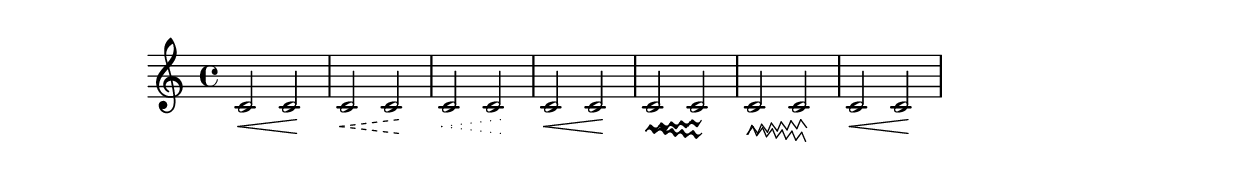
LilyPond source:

%% DO NOT EDIT this file manually; it is automatically
%% generated from LSR http://lsr.dsi.unimi.it
%% Make any changes in LSR itself, or in Documentation/snippets/new/ ,
%% and then run scripts/auxiliar/makelsr.py
%%
%% This file is in the public domain.
\version "2.14.0"

\header {
  lsrtags = "expressive-marks, tweaks-and-overrides"

%% Translation of GIT committish: 6977ddc9a3b63ea810eaecb864269c7d847ccf98
  texidoces = "
Los reguladores pueden imprimirse en uno cualquiera de los estilos de
@code{line-interface}: discontinuo, punteado, línea, trino o zig-zag.

"
  doctitlees = "Reguladores con distintos estilos de línea"



  texidoc = "
Hairpins can take any style from @code{line-interface} - dashed-line,
dotted-line, line, trill or zigzag.

"
  doctitle = "Hairpins with different line styles"
} % begin verbatim

\relative c' {
  c2\< c\!
  \override Hairpin #'style = #'dashed-line
  c2\< c\!
  \override Hairpin #'style = #'dotted-line
  c2\< c\!
  \override Hairpin #'style = #'line
  c2\< c\!
  \override Hairpin #'style = #'trill
  c2\< c\!
  \override Hairpin #'style = #'zigzag
  c2\< c\!
  \revert Hairpin #'style
  c2\< c\!
}

